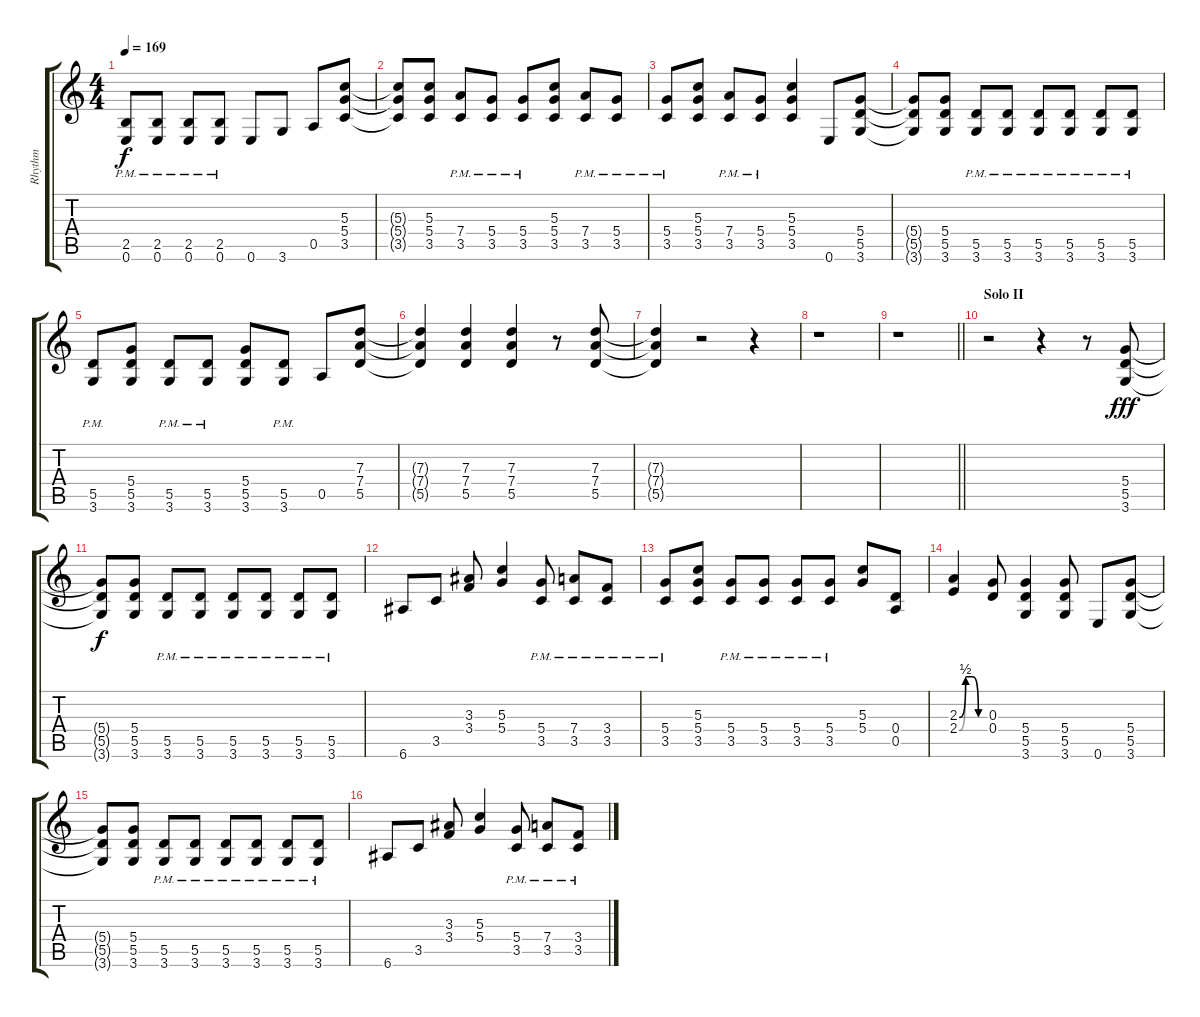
\track ("Rhythm" "Rhythm") {instrument overdrivenguitar}
\staff {score tabs}
\tuning (E4 B3 G3 D3 A2 E2) {hide}
\ts (4 4)
\tempo 169
\clef g2
\ks c
(2.5{pm} 0.6{pm}).8{dy f} (2.5{pm} 0.6{pm}).8 (2.5{pm} 0.6{pm}).8 (2.5{pm} 0.6{pm}).8 0.6.8 3.6.8 0.5.8 (5.3 5.4 3.5).8 |
(5.3{t} 5.4{t} 3.5{t}).8 (5.3 5.4 3.5).8 (7.4{pm} 3.5{pm}).8 (5.4{pm} 3.5{pm}).8 (5.4{pm} 3.5{pm}).8 (5.3 5.4 3.5).8 (7.4{pm} 3.5{pm}).8 (5.4{pm} 3.5{pm}).8 |
(5.4{pm} 3.5{pm}).8 (5.3 5.4 3.5).8 (7.4{pm} 3.5{pm}).8 (5.4{pm} 3.5{pm}).8 (5.3 5.4 3.5).4 0.6.8 (5.4 5.5 3.6).8 |
(5.4{t} 5.5{t} 3.6{t}).8 (5.4 5.5 3.6).8 (5.5{pm} 3.6{pm}).8 (5.5{pm} 3.6{pm}).8 (5.5{pm} 3.6{pm}).8 (5.5{pm} 3.6{pm}).8 (5.5{pm} 3.6{pm}).8 (5.5{pm} 3.6{pm}).8 |
(5.5{pm} 3.6{pm}).8 (5.4 5.5 3.6).8 (5.5{pm} 3.6{pm}).8 (5.5{pm} 3.6{pm}).8 (5.4 5.5 3.6).8 (5.5{pm} 3.6{pm}).8 0.5.8 (7.3 7.4 5.5).8 |
(7.3{t} 7.4{t} 5.5{t}).4 (7.3 7.4 5.5).4 (7.3 7.4 5.5).4 r.8 (7.3 7.4 5.5).8 |
(7.3{t} 7.4{t} 5.5{t}).4 r.2 r.4 |
r.1 |
\barLineRight lightlight
r.1 |
\section ("" "Solo II")
r.2 r.4 r.8 (5.4 5.5 3.6).8{dy fff} |
(5.4{t} 5.5{t} 3.6{t}).8{dy f} (5.4 5.5 3.6).8 (5.5{pm} 3.6{pm}).8 (5.5{pm} 3.6{pm}).8 (5.5{pm} 3.6{pm}).8 (5.5{pm} 3.6{pm}).8 (5.5{pm} 3.6{pm}).8 (5.5{pm} 3.6{pm}).8 |
6.6.8 3.5.8 (3.3 3.4).8 (5.3 5.4).4 (5.4{pm} 3.5{pm}).8 (7.4{pm} 3.5{pm}).8 (3.4{pm} 3.5{pm}).8 |
(5.4{pm} 3.5{pm}).8 (5.3 5.4 3.5).8 (5.4{pm} 3.5{pm}).8 (5.4{pm} 3.5{pm}).8 (5.4{pm} 3.5{pm}).8 (5.4{pm} 3.5{pm}).8 (5.3 5.4).8 (0.4 0.5).8 |
(2.3{be (custom 0 0 15 2 30 2 45 0 60 0)} 2.4{be (custom 0 0 15 2 30 2 45 0 60 0)}).4 (0.3 0.4).8 (5.4 5.5 3.6).4 (5.4 5.5 3.6).8 0.6.8 (5.4 5.5 3.6).8 |
(5.4{t} 5.5{t} 3.6{t}).8 (5.4 5.5 3.6).8 (5.5{pm} 3.6{pm}).8 (5.5{pm} 3.6{pm}).8 (5.5{pm} 3.6{pm}).8 (5.5{pm} 3.6{pm}).8 (5.5{pm} 3.6{pm}).8 (5.5{pm} 3.6{pm}).8 |
6.6.8 3.5.8 (3.3 3.4).8 (5.3 5.4).4 (5.4{pm} 3.5{pm}).8 (7.4{pm} 3.5{pm}).8 (3.4{pm} 3.5{pm}).8
